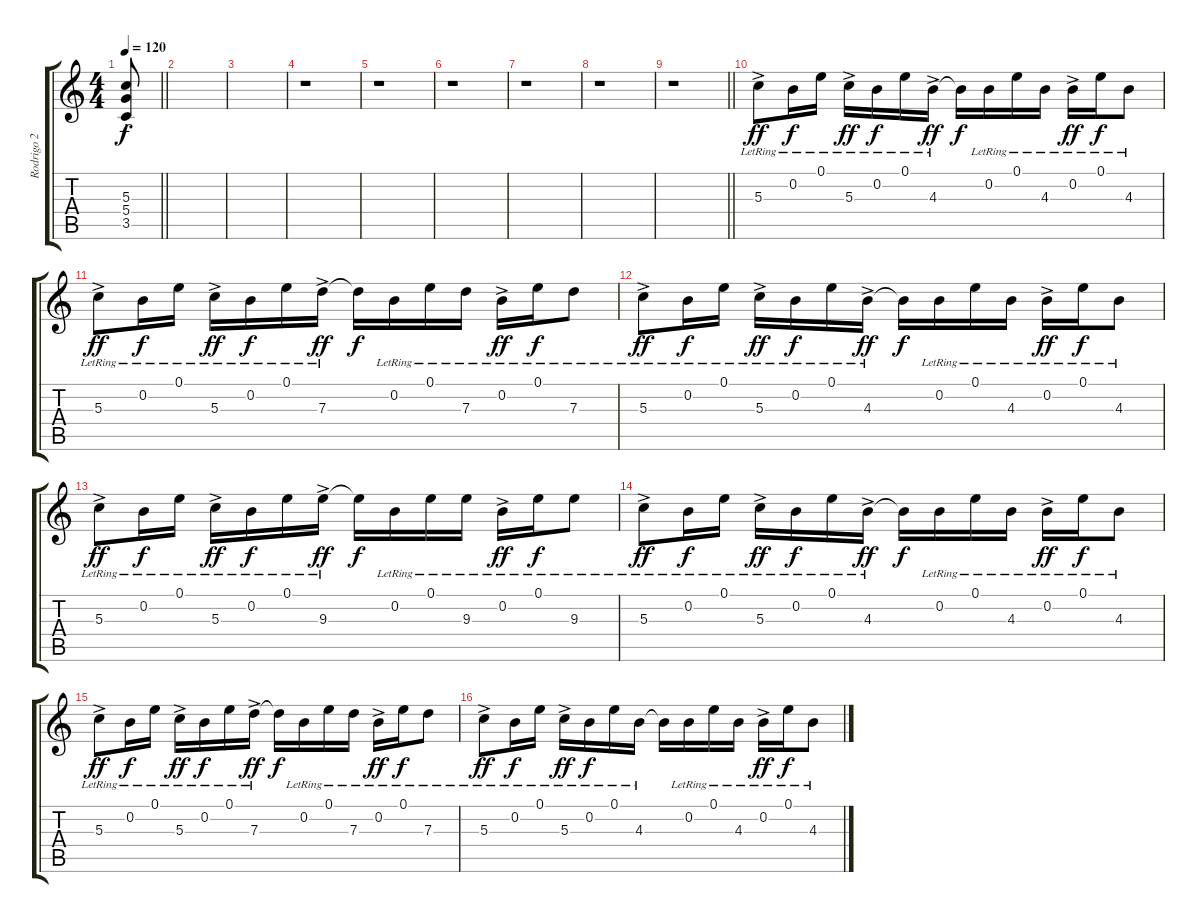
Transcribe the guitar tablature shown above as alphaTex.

\track ("Rodrigo 2" "Rodrigo 2") {instrument acousticguitarnylon}
\staff {score tabs}
\tuning (E4 B3 G3 D3 A2 E2) {hide}
\ts (4 4)
\tempo 120
\clef g2
\barLineRight lightlight
\ks c
(5.3{st} 5.4{st} 3.5{st}).8{dy f} |
|
|
r.1 |
r.1 |
r.1 |
r.1 |
r.1 |
\barLineRight lightlight
r.1 |
5.3{ac lr}.8{dy ff} 0.2{lr}.16{dy f} 0.1{lr}.16 5.3{ac lr}.16{dy ff} 0.2{lr}.16{dy f} 0.1{lr}.16 4.3{ac lr}.16{dy ff} 4.3{t}.16{dy f} 0.2{lr}.16 0.1{lr}.16 4.3{lr}.16 0.2{ac lr}.16{dy ff} 0.1{lr}.16{dy f} 4.3{lr}.8 |
5.3{ac lr}.8{dy ff} 0.2{lr}.16{dy f} 0.1{lr}.16 5.3{ac lr}.16{dy ff} 0.2{lr}.16{dy f} 0.1{lr}.16 7.3{ac lr}.16{dy ff} 7.3{t}.16{dy f} 0.2{lr}.16 0.1{lr}.16 7.3{lr}.16 0.2{ac lr}.16{dy ff} 0.1{lr}.16{dy f} 7.3{lr}.8 |
5.3{ac lr}.8{dy ff} 0.2{lr}.16{dy f} 0.1{lr}.16 5.3{ac lr}.16{dy ff} 0.2{lr}.16{dy f} 0.1{lr}.16 4.3{ac lr}.16{dy ff} 4.3{t}.16{dy f} 0.2{lr}.16 0.1{lr}.16 4.3{lr}.16 0.2{ac lr}.16{dy ff} 0.1{lr}.16{dy f} 4.3{lr}.8 |
5.3{ac lr}.8{dy ff} 0.2{lr}.16{dy f} 0.1{lr}.16 5.3{ac lr}.16{dy ff} 0.2{lr}.16{dy f} 0.1{lr}.16 9.3{ac lr}.16{dy ff} 9.3{t}.16{dy f} 0.2{lr}.16 0.1{lr}.16 9.3{lr}.16 0.2{ac lr}.16{dy ff} 0.1{lr}.16{dy f} 9.3{lr}.8 |
5.3{ac lr}.8{dy ff} 0.2{lr}.16{dy f} 0.1{lr}.16 5.3{ac lr}.16{dy ff} 0.2{lr}.16{dy f} 0.1{lr}.16 4.3{ac lr}.16{dy ff} 4.3{t}.16{dy f} 0.2{lr}.16 0.1{lr}.16 4.3{lr}.16 0.2{ac lr}.16{dy ff} 0.1{lr}.16{dy f} 4.3{lr}.8 |
5.3{ac lr}.8{dy ff} 0.2{lr}.16{dy f} 0.1{lr}.16 5.3{ac lr}.16{dy ff} 0.2{lr}.16{dy f} 0.1{lr}.16 7.3{ac lr}.16{dy ff} 7.3{t}.16{dy f} 0.2{lr}.16 0.1{lr}.16 7.3{lr}.16 0.2{ac lr}.16{dy ff} 0.1{lr}.16{dy f} 7.3{lr}.8 |
5.3{ac lr}.8{dy ff} 0.2{lr}.16{dy f} 0.1{lr}.16 5.3{ac lr}.16{dy ff} 0.2{lr}.16{dy f} 0.1{lr}.16 4.3{lr}.16 4.3{t}.16 0.2{lr}.16 0.1{lr}.16 4.3{lr}.16 0.2{ac lr}.16{dy ff} 0.1{lr}.16{dy f} 4.3{lr}.8
